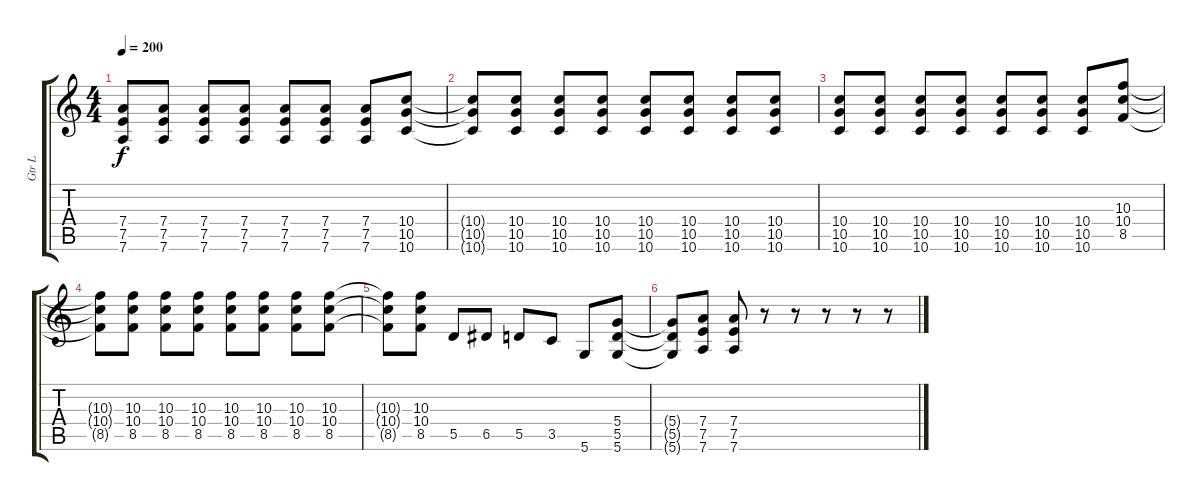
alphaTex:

\track ("Gtr L" "Gtr L") {instrument distortionguitar}
\staff {score tabs}
\tuning (E4 B3 G3 D3 A2 D2) {hide}
\ts (4 4)
\tempo 200
\clef g2
\ks c
(7.4 7.5 7.6).8{dy f} (7.4 7.5 7.6).8 (7.4 7.5 7.6).8 (7.4 7.5 7.6).8 (7.4 7.5 7.6).8 (7.4 7.5 7.6).8 (7.4 7.5 7.6).8 (10.4 10.5 10.6).8 |
(10.4{t} 10.5{t} 10.6{t}).8 (10.4 10.5 10.6).8 (10.4 10.5 10.6).8 (10.4 10.5 10.6).8 (10.4 10.5 10.6).8 (10.4 10.5 10.6).8 (10.4 10.5 10.6).8 (10.4 10.5 10.6).8 |
(10.4 10.5 10.6).8 (10.4 10.5 10.6).8 (10.4 10.5 10.6).8 (10.4 10.5 10.6).8 (10.4 10.5 10.6).8 (10.4 10.5 10.6).8 (10.4 10.5 10.6).8 (10.3 10.4 8.5).8 |
(10.3{t} 10.4{t} 8.5{t}).8 (10.3 10.4 8.5).8 (10.3 10.4 8.5).8 (10.3 10.4 8.5).8 (10.3 10.4 8.5).8 (10.3 10.4 8.5).8 (10.3 10.4 8.5).8 (10.3 10.4 8.5).8 |
(10.3{t} 10.4{t} 8.5{t}).8 (10.3 10.4 8.5).8 5.5.8 6.5.8 5.5.8 3.5.8 5.6.8 (5.4 5.5 5.6).8 |
(5.4{t} 5.5{t} 5.6{t}).8 (7.4 7.5 7.6).8 (7.4 7.5 7.6).8 r.8 r.8 r.8 r.8 r.8
